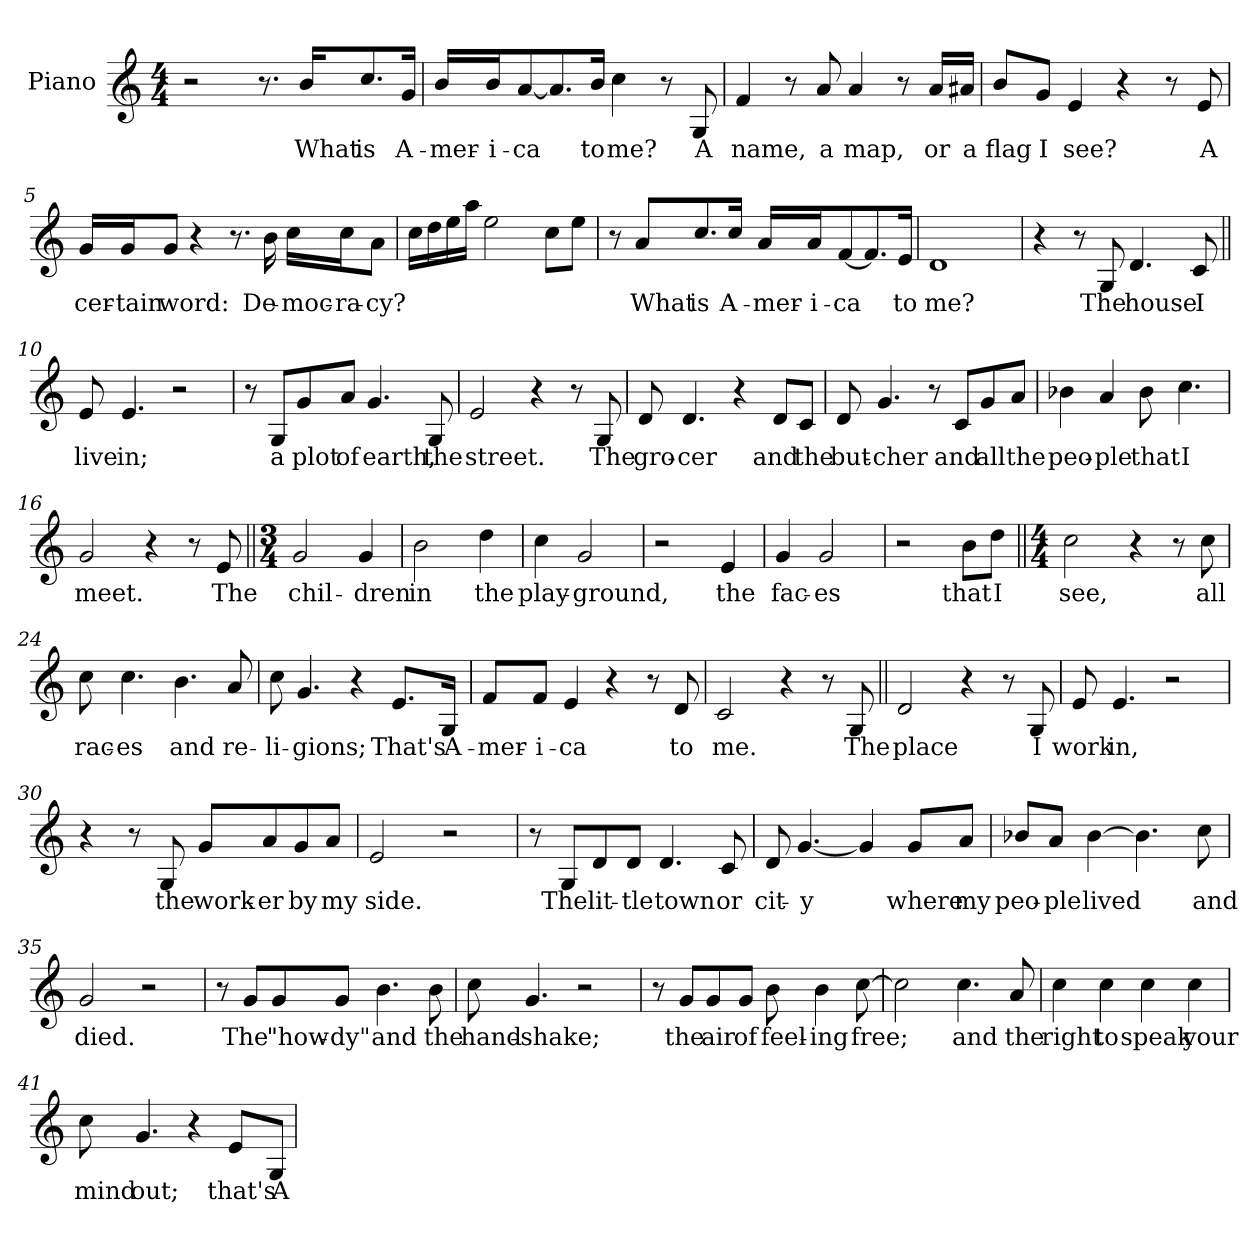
**kern	**text
*part1	*part1
*staff1	*staff1
*I"Piano	*
*I'Pno.	*
*clefG2	*
*k[]	*
*C:	*
*M4/4	*
=1	=1
2r	.
8.r	.
16b/KL	What
8.cc/	is
16g/Jk	A-
=2	=2
16b/LL	-mer-
16b/J	-i-
[8a/	-ca
8.a/]	.
16b/Jk	to
4cc\	me?
8r	.
8G/	A
=3	=3
4f/	name,
8r	.
8a/	a
4a/	map,
8r	.
16a/LL	or
16a#X/JJ	a
=4	=4
8b/L	flag
8g/J	I
4e/	see?
4r	.
8r	.
8e/	A
!!LO:LB:g=z
=5	=5
16g/LL	cer-
16g/J	-tain
8g/J	word:
4r	.
8.r	.
16b\	De-
16cc\LL	-moc-
16cc\J	-ra-
8a\J	-cy?
=6	=6
16cc\LL	.
16dd\	.
16ee\	.
16aa\JJ	.
2ee\	.
8cc\L	.
8ee\J	.
=7	=7
8r	.
8a/L	What
8.cc/	is
16cc/Jk	A-
16a/LL	-mer-
16a/J	-i-
[8f/	-ca
8.f/]	.
16e/Jk	to
=8	=8
1d	me?
!!LO:LB:g=z
=9	=9
4r	.
8r	.
8G/	The
4.d/	house
8c/	I
=10||	=10||
8e/	live
4.e/	in;
2r	.
=11	=11
8r	.
8G/L	a
8g/	plot
8a/J	of
4.g/	earth,
8G/	the
=12	=12
2e/	street.
4r	.
8r	.
8G/	The
=13	=13
8d/	gro-
4.d/	-cer
4r	.
8d/L	and
8c/J	the
!!LO:LB:g=z
=14	=14
8d/	but-
4.g/	-cher
8r	.
8c/L	and
8g/	all
8a/J	the
=15	=15
4b-X\	peo-
4a/	-ple
8b-\	that
4.cc\	I
=16	=16
2g/	meet.
4r	.
8r	.
8e/	The
=17||	=17||
*M3/4	*
2g/	chil-
4g/	-dren
=18	=18
2b\	in
4dd\	the
=19	=19
4cc\	play-
2g/	-ground,
!!LO:LB:g=z
=20	=20
2r	.
4e/	the
=21	=21
4g/	fac-
2g/	-es
=22	=22
2r	.
8b\L	that
8dd\J	I
=23||	=23||
*M4/4	*
2cc\	see,
4r	.
8r	.
8cc\	all
=24	=24
8cc\	rac-
4.cc\	-es
4.b\	and
8a/	re-
=25	=25
8cc\	-li-
4.g/	-gions;
4r	.
8.e/L	That's
16G/Jk	A-
!!LO:LB:g=z
=26	=26
8f/L	-mer-
8f/J	-i-
4e/	-ca
4r	.
8r	.
8d/	to
=27	=27
2c/	me.
4r	.
8r	.
8G/	The
=28||	=28||
2d/	place
4r	.
8r	.
8G/	I
=29	=29
8e/	work
4.e/	in,
2r	.
=30	=30
4r	.
8r	.
8G/	the
8g/L	work-
8a/	-er
8g/	by
8a/J	my
=31	=31
2e/	side.
2r	.
!!LO:LB:g=z
=32	=32
8r	.
8G/L	The
8d/	lit-
8d/J	-tle
4.d/	town
8c/	or
=33	=33
8d/	cit-
[4.g/	-y
4g/]	.
8g/L	where
8a/J	my
=34	=34
8b-X/L	peo-
8a/J	-ple
[4b-\	lived
4.b-\]	.
8cc\	and
=35	=35
2g/	died.
2r	.
!!LO:LB:g=z
=36	=36
8r	.
8g/L	The
8g/	"how-
8g/J	-dy"
4.b\	and
8b\	the
=37	=37
8cc\	hand-
4.g/	-shake;
2r	.
=38	=38
8r	.
8g/L	the
8g/	air
8g/J	of
8b\	feel-
4b\	-ing
[8cc\	free;
=39	=39
2cc\]	.
4.cc\	and
8a/	the
!!LO:PB:g=z
=40	=40
4cc\	right
4cc\	to
4cc\	speak
4cc\	your
=41	=41
8cc\	mind
4.g/	out;
4r	.
8e/L	that's
8G/J	A-
=	=
*-	*-
